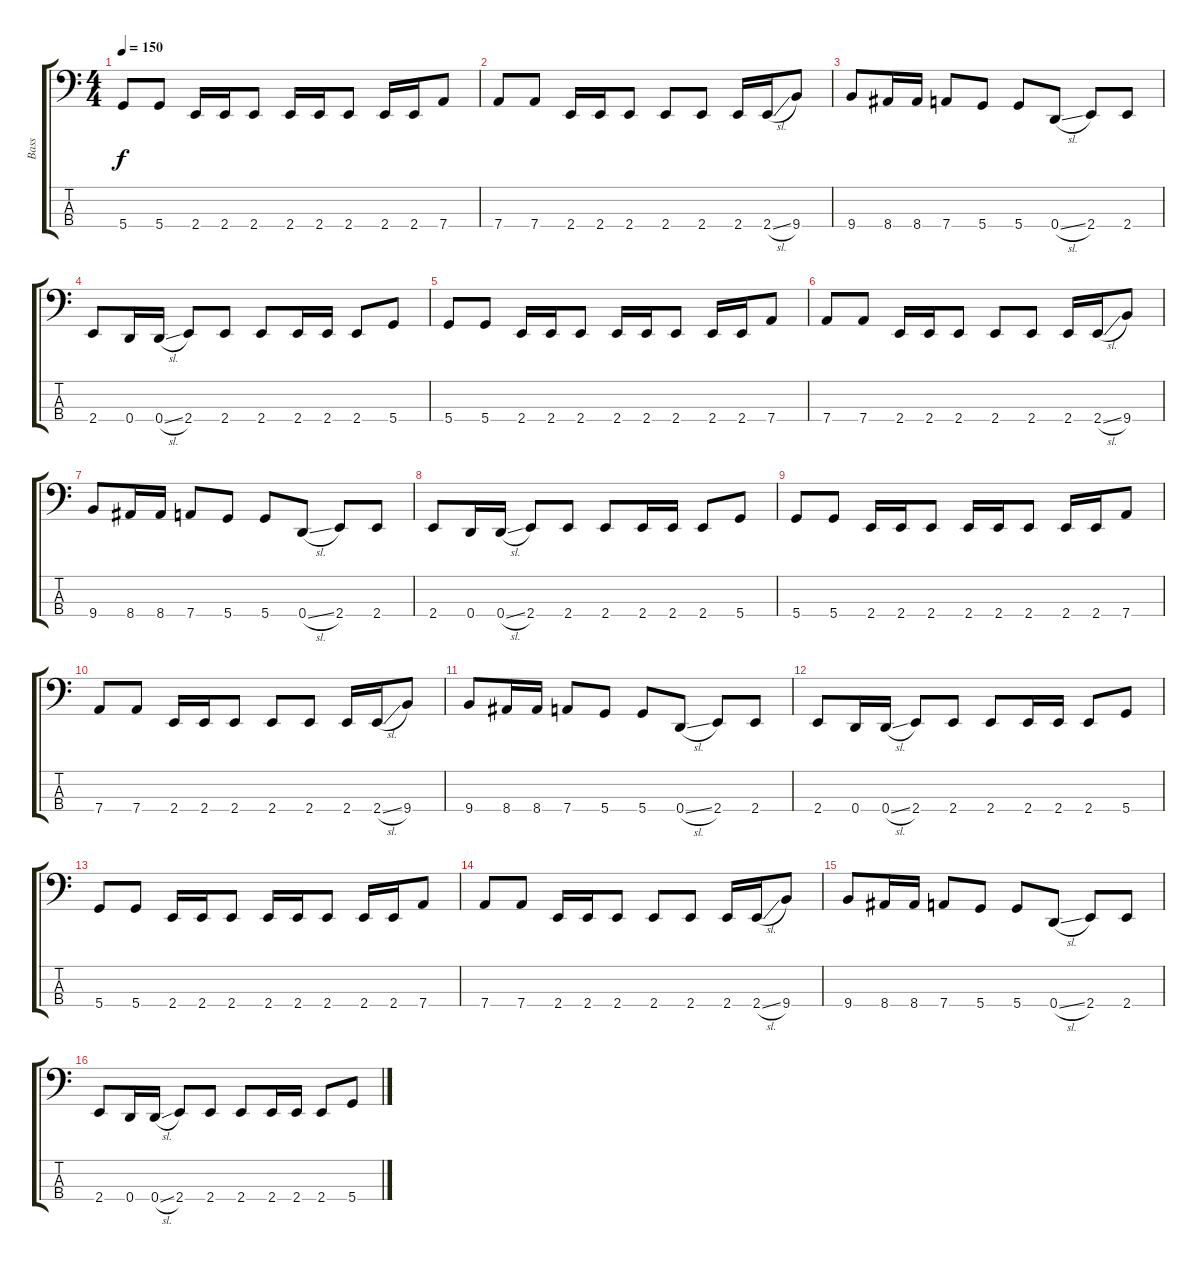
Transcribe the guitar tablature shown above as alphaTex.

\track ("Bass" "Bass") {instrument electricbasspick}
\staff {score tabs}
\tuning (G2 D2 A1 D1) {hide}
\ts (4 4)
\tempo 150
\clef f4
\ks c
5.4.8{dy f} 5.4.8 2.4.16 2.4.16 2.4.8 2.4.16 2.4.16 2.4.8 2.4.16 2.4.16 7.4.8 |
7.4.8 7.4.8 2.4.16 2.4.16 2.4.8 2.4.8 2.4.8 2.4.16 2.4{sl}.16 9.4.8 |
9.4.8 8.4.16 8.4.16 7.4.8 5.4.8 5.4.8 0.4{sl}.8 2.4.8 2.4.8 |
2.4.8 0.4.16 0.4{sl}.16 2.4.8 2.4.8 2.4.8 2.4.16 2.4.16 2.4.8 5.4.8 |
5.4.8 5.4.8 2.4.16 2.4.16 2.4.8 2.4.16 2.4.16 2.4.8 2.4.16 2.4.16 7.4.8 |
7.4.8 7.4.8 2.4.16 2.4.16 2.4.8 2.4.8 2.4.8 2.4.16 2.4{sl}.16 9.4.8 |
9.4.8 8.4.16 8.4.16 7.4.8 5.4.8 5.4.8 0.4{sl}.8 2.4.8 2.4.8 |
2.4.8 0.4.16 0.4{sl}.16 2.4.8 2.4.8 2.4.8 2.4.16 2.4.16 2.4.8 5.4.8 |
5.4.8 5.4.8 2.4.16 2.4.16 2.4.8 2.4.16 2.4.16 2.4.8 2.4.16 2.4.16 7.4.8 |
7.4.8 7.4.8 2.4.16 2.4.16 2.4.8 2.4.8 2.4.8 2.4.16 2.4{sl}.16 9.4.8 |
9.4.8 8.4.16 8.4.16 7.4.8 5.4.8 5.4.8 0.4{sl}.8 2.4.8 2.4.8 |
2.4.8 0.4.16 0.4{sl}.16 2.4.8 2.4.8 2.4.8 2.4.16 2.4.16 2.4.8 5.4.8 |
5.4.8 5.4.8 2.4.16 2.4.16 2.4.8 2.4.16 2.4.16 2.4.8 2.4.16 2.4.16 7.4.8 |
7.4.8 7.4.8 2.4.16 2.4.16 2.4.8 2.4.8 2.4.8 2.4.16 2.4{sl}.16 9.4.8 |
9.4.8 8.4.16 8.4.16 7.4.8 5.4.8 5.4.8 0.4{sl}.8 2.4.8 2.4.8 |
2.4.8 0.4.16 0.4{sl}.16 2.4.8 2.4.8 2.4.8 2.4.16 2.4.16 2.4.8 5.4.8
